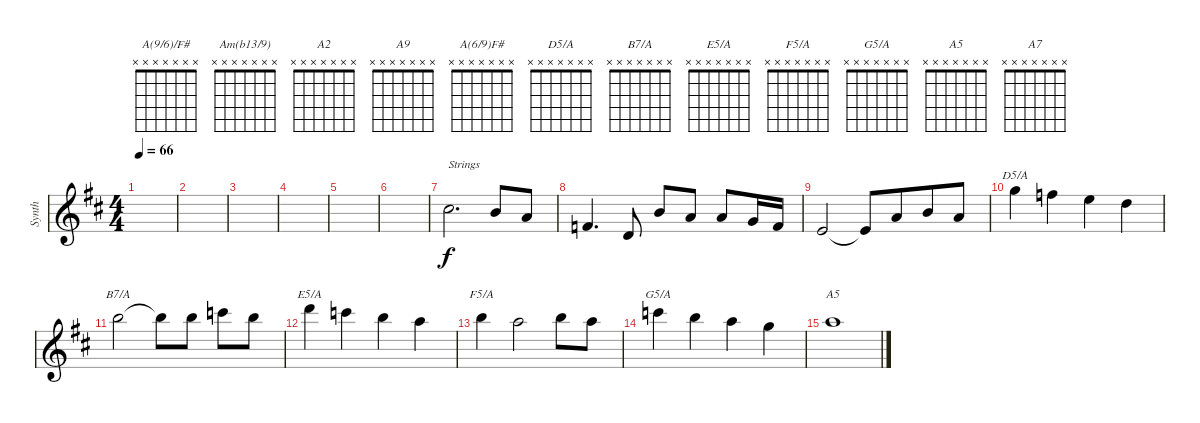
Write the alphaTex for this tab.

\track ("Synth" "Synth") {instrument pad4choir}
\staff {score}
\tuning (E5 B4 G4 D4 A3 E3 B2) {hide}
\chord ("A(9/6)/F#" x x x x x x x)
\chord ("Am(b13/9)" x x x x x x x)
\chord ("A2" x x x x x x x)
\chord ("A9" x x x x x x x)
\chord ("A(6/9)F#" x x x x x x x)
\chord ("D5/A" x x x x x x x)
\chord ("B7/A" x x x x x x x)
\chord ("E5/A" x x x x x x x)
\chord ("F5/A" x x x x x x x)
\chord ("G5/A" x x x x x x x)
\chord ("A5" x x x x x x x)
\chord ("A7" x x x x x x x)
\ts (4 4)
\tempo 66
\clef g2
\ks d
|
|
|
|
|
|
2.2.2{d txt "Strings" volume 16 instrument synthstrings1} 0.2.8 2.3.8 |
3.4.4{d} 0.4.8 0.2.8 2.3.8 2.3.8 0.3.16 3.4.16 |
2.4.2 2.4{t}.8 2.3.8{beam merge} 0.2.8 2.3.8 |
3.1.4{ch "D5/A"} 1.1.4 0.1.4 3.2.4 |
7.1.2{ch "B7/A"} 7.1{t}.8 7.1.8 8.1.8 7.1.8 |
10.1.4{ch "E5/A"} 8.1.4 7.1.4 5.1.4 |
7.1.4{ch "F5/A"} 5.1.2 7.1.8 5.1.8 |
8.1.4{ch "G5/A"} 7.1.4 5.1.4 3.1.4 |
5.1.1{ch "A5" volume 12}
